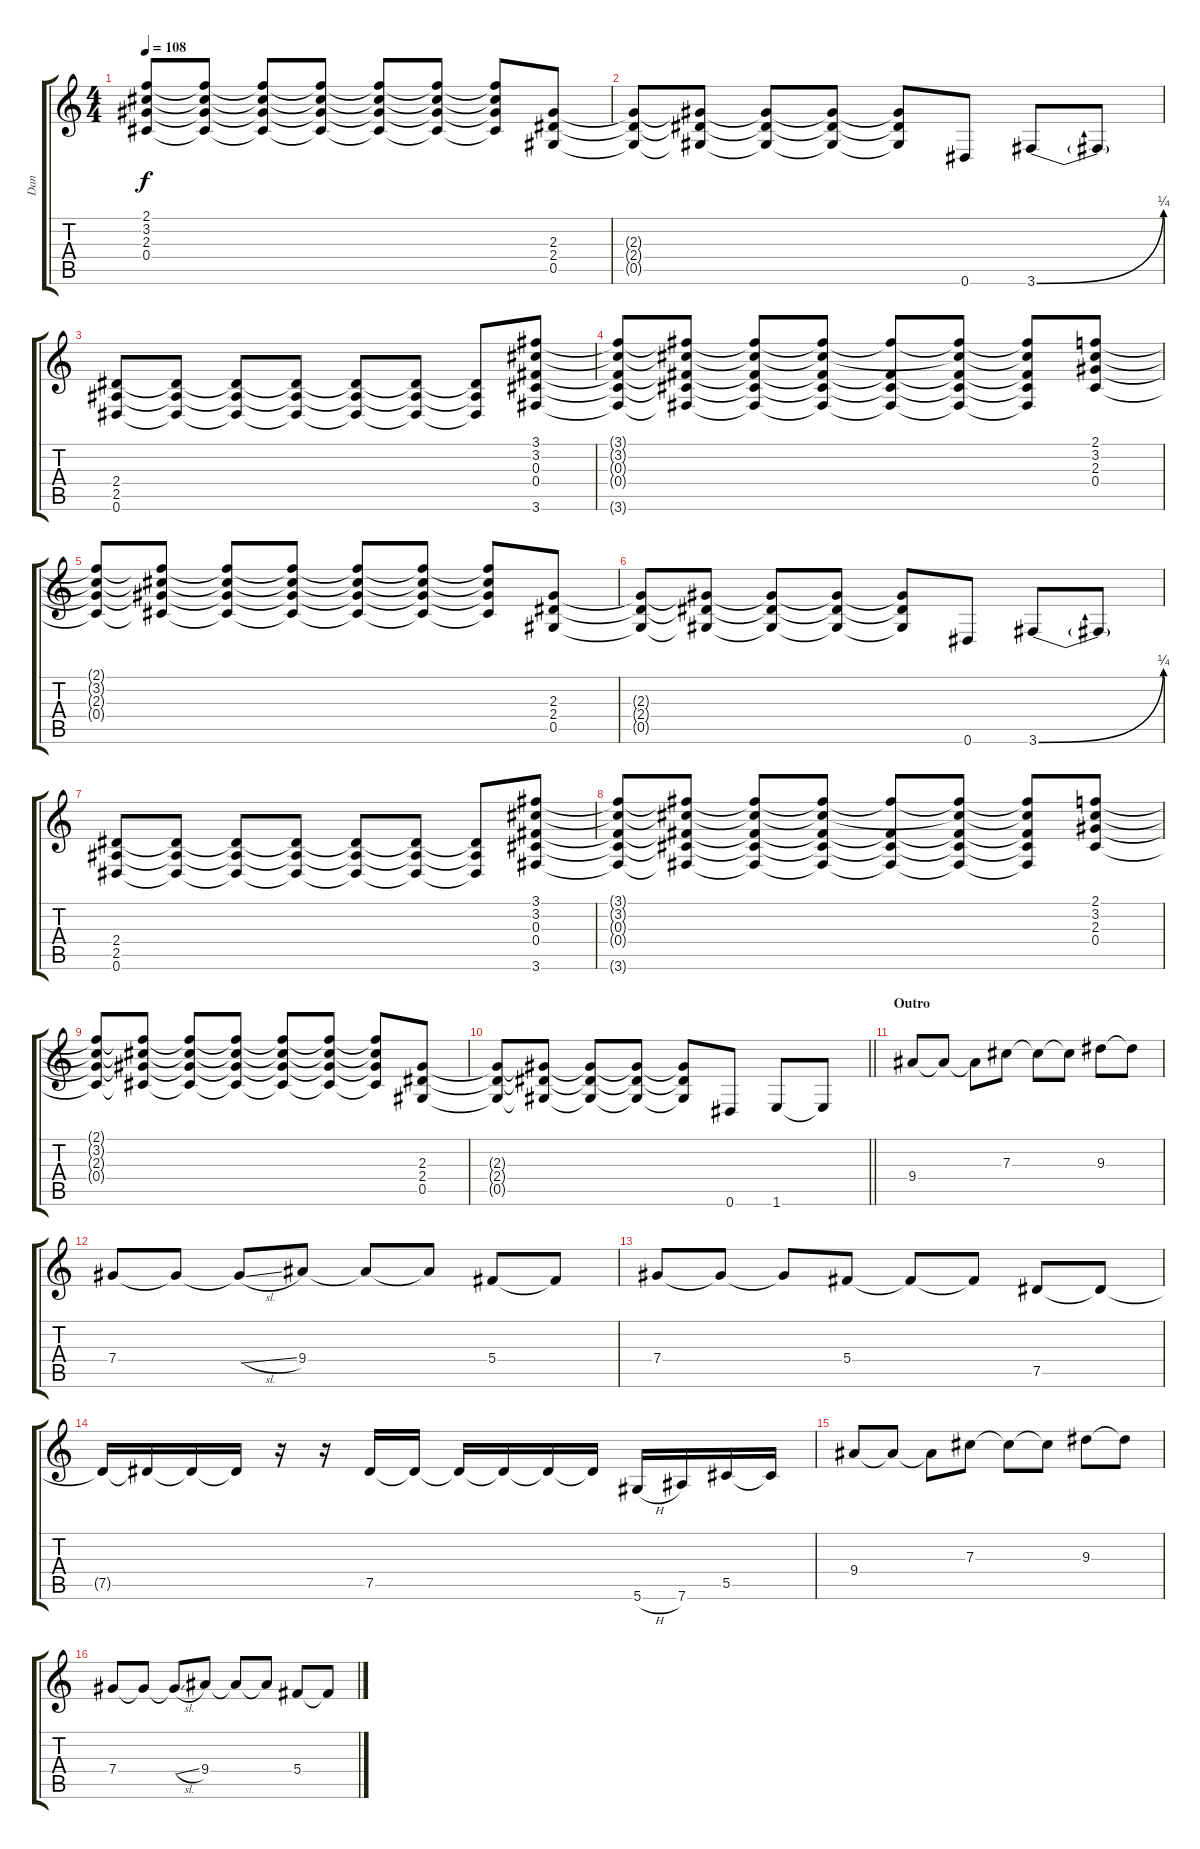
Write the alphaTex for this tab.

\track ("Dan" "Dan") {instrument acousticguitarsteel}
\staff {score tabs}
\tuning (Eb4 Bb3 Gb3 Db3 Ab2 Eb2) {hide}
\ts (4 4)
\tempo 108
\clef g2
\ks c
(2.1{t} 3.2{t} 2.3{t} 0.4{t}).8{dy f} (2.1{t} 3.2{t} 2.3{t} 0.4{t}).8 (2.1{t} 3.2{t} 2.3{t} 0.4{t}).8 (2.1{t} 3.2{t} 2.3{t} 0.4{t}).8 (2.1{t} 3.2{t} 2.3{t} 0.4{t}).8 (2.1{t} 3.2{t} 2.3{t} 0.4{t}).8 (2.1{t} 3.2{t} 2.3{t} 0.4{t}).8 (2.3 2.4 0.5).8 |
(2.3{t} 2.4{t} 0.5{t}).8 (2.3{t} 2.4{t} 0.5{t}).8 (2.3{t} 2.4{t} 0.5{t}).8 (2.3{t} 2.4{t} 0.5{t}).8 (2.3{t} 2.4{t} 0.5{t}).8 0.6.8 3.6{be (bend 0 0 60 1)}.8 3.6{t}.8 |
(2.4 2.5 0.6).8 (2.4{t} 2.5{t} 0.6{t}).8 (2.4{t} 2.5{t} 0.6{t}).8 (2.4{t} 2.5{t} 0.6{t}).8 (2.4{t} 2.5{t} 0.6{t}).8 (2.4{t} 2.5{t} 0.6{t}).8 (2.4{t} 2.5{t} 0.6{t}).8 (3.1 3.2 0.3 0.4 3.6).8 |
(3.1{t} 3.2{t} 0.3{t} 0.4{t} 3.6{t}).8 (3.1{t} 3.2{t} 0.3{t} 0.4{t} 3.6{t}).8 (3.1{t} 3.2{t} 0.3{t} 0.4{t} 3.6{t}).8 (3.1{t} 3.2{t} 0.3{t} 0.4{t} 3.6{t}).8 (3.1{t} 0.3{t} 0.4{t} 3.6{t}).8 (3.1{t} 3.2{t} 0.3{t} 0.4{t} 3.6{t}).8 (3.1{t} 3.2{t} 0.3{t} 0.4{t} 3.6{t}).8 (2.1 3.2 2.3 0.4).8 |
(2.1{t} 3.2{t} 2.3{t} 0.4{t}).8 (2.1{t} 3.2{t} 2.3{t} 0.4{t}).8 (2.1{t} 3.2{t} 2.3{t} 0.4{t}).8 (2.1{t} 3.2{t} 2.3{t} 0.4{t}).8 (2.1{t} 3.2{t} 2.3{t} 0.4{t}).8 (2.1{t} 3.2{t} 2.3{t} 0.4{t}).8 (2.1{t} 3.2{t} 2.3{t} 0.4{t}).8 (2.3 2.4 0.5).8 |
(2.3{t} 2.4{t} 0.5{t}).8 (2.3{t} 2.4{t} 0.5{t}).8 (2.3{t} 2.4{t} 0.5{t}).8 (2.3{t} 2.4{t} 0.5{t}).8 (2.3{t} 2.4{t} 0.5{t}).8 0.6.8 3.6{be (bend 0 0 60 1)}.8 3.6{t}.8 |
(2.4 2.5 0.6).8 (2.4{t} 2.5{t} 0.6{t}).8 (2.4{t} 2.5{t} 0.6{t}).8 (2.4{t} 2.5{t} 0.6{t}).8 (2.4{t} 2.5{t} 0.6{t}).8 (2.4{t} 2.5{t} 0.6{t}).8 (2.4{t} 2.5{t} 0.6{t}).8 (3.1 3.2 0.3 0.4 3.6).8 |
(3.1{t} 3.2{t} 0.3{t} 0.4{t} 3.6{t}).8 (3.1{t} 3.2{t} 0.3{t} 0.4{t} 3.6{t}).8 (3.1{t} 3.2{t} 0.3{t} 0.4{t} 3.6{t}).8 (3.1{t} 3.2{t} 0.3{t} 0.4{t} 3.6{t}).8 (3.1{t} 0.3{t} 0.4{t} 3.6{t}).8 (3.1{t} 3.2{t} 0.3{t} 0.4{t} 3.6{t}).8 (3.1{t} 3.2{t} 0.3{t} 0.4{t} 3.6{t}).8 (2.1 3.2 2.3 0.4).8 |
(2.1{t} 3.2{t} 2.3{t} 0.4{t}).8 (2.1{t} 3.2{t} 2.3{t} 0.4{t}).8 (2.1{t} 3.2{t} 2.3{t} 0.4{t}).8 (2.1{t} 3.2{t} 2.3{t} 0.4{t}).8 (2.1{t} 3.2{t} 2.3{t} 0.4{t}).8 (2.1{t} 3.2{t} 2.3{t} 0.4{t}).8 (2.1{t} 3.2{t} 2.3{t} 0.4{t}).8 (2.3 2.4 0.5).8 |
\barLineRight lightlight
(2.3{t} 2.4{t} 0.5{t}).8 (2.3{t} 2.4{t} 0.5{t}).8 (2.3{t} 2.4{t} 0.5{t}).8 (2.3{t} 2.4{t} 0.5{t}).8 (2.3{t} 2.4{t} 0.5{t}).8 0.6.8 1.6.8 1.6{t}.8 |
\section ("" "Outro")
9.4.8 9.4{t}.8 9.4{t}.8 7.3.8 7.3{t}.8 7.3{t}.8 9.3.8 9.3{t}.8 |
7.4.8 7.4{t}.8 7.4{sl t}.8 9.4.8 9.4{t}.8 9.4{t}.8 5.4.8 5.4{t}.8 |
7.4.8 7.4{t}.8 7.4{t}.8 5.4.8 5.4{t}.8 5.4{t}.8 7.5.8 7.5{t}.8 |
7.5{t}.16 7.5{t}.16 7.5{t}.16 7.5{t}.16 r.16 r.16 7.5.16 7.5{t}.16 7.5{t}.16 7.5{t}.16 7.5{t}.16 7.5{t}.16 5.6{h}.16 7.6.16 5.5.16 5.5{t}.16 |
9.4.8 9.4{t}.8 9.4{t}.8 7.3.8 7.3{t}.8 7.3{t}.8 9.3.8 9.3{t}.8 |
7.4.8 7.4{t}.8 7.4{sl t}.8 9.4.8 9.4{t}.8 9.4{t}.8 5.4.8 5.4{t}.8
